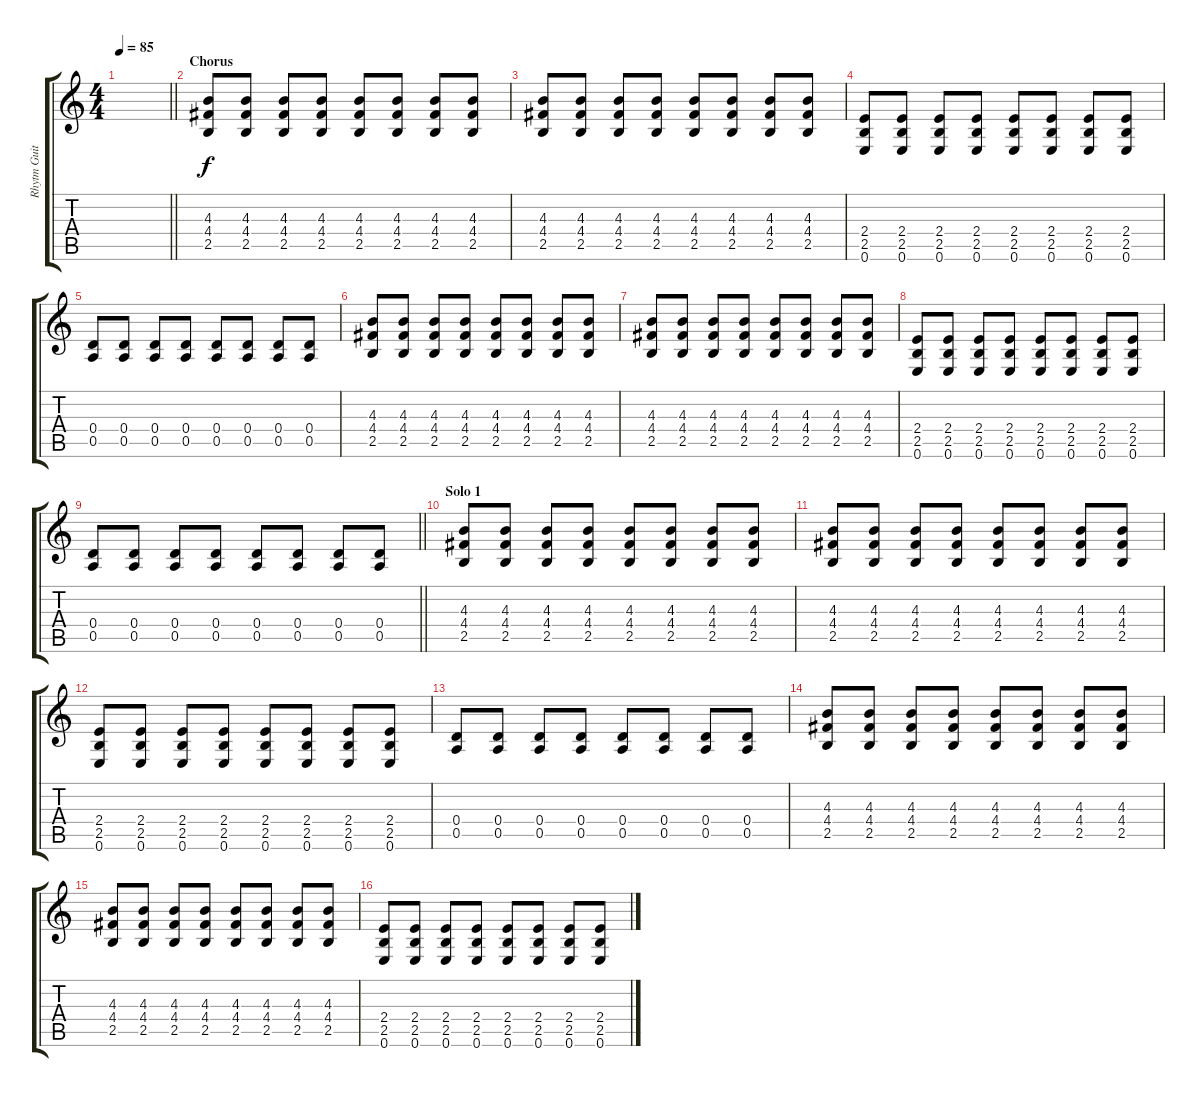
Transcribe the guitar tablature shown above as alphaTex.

\track ("Rhytm Guitar" "Rhytm Guit") {instrument distortionguitar}
\staff {score tabs}
\tuning (E4 B3 G3 D3 A2 E2) {hide}
\ts (4 4)
\tempo 85
\clef g2
\barLineRight lightlight
\ks c
|
\section ("" "Chorus")
(4.3 4.4 2.5).8 (4.3 4.4 2.5).8 (4.3 4.4 2.5).8 (4.3 4.4 2.5).8 (4.3 4.4 2.5).8 (4.3 4.4 2.5).8 (4.3 4.4 2.5).8 (4.3 4.4 2.5).8 |
(4.3 4.4 2.5).8 (4.3 4.4 2.5).8 (4.3 4.4 2.5).8 (4.3 4.4 2.5).8 (4.3 4.4 2.5).8 (4.3 4.4 2.5).8 (4.3 4.4 2.5).8 (4.3 4.4 2.5).8 |
(2.4 2.5 0.6).8 (2.4 2.5 0.6).8 (2.4 2.5 0.6).8 (2.4 2.5 0.6).8 (2.4 2.5 0.6).8 (2.4 2.5 0.6).8 (2.4 2.5 0.6).8 (2.4 2.5 0.6).8 |
(0.4 0.5).8 (0.4 0.5).8 (0.4 0.5).8 (0.4 0.5).8 (0.4 0.5).8 (0.4 0.5).8 (0.4 0.5).8 (0.4 0.5).8 |
(4.3 4.4 2.5).8 (4.3 4.4 2.5).8 (4.3 4.4 2.5).8 (4.3 4.4 2.5).8 (4.3 4.4 2.5).8 (4.3 4.4 2.5).8 (4.3 4.4 2.5).8 (4.3 4.4 2.5).8 |
(4.3 4.4 2.5).8 (4.3 4.4 2.5).8 (4.3 4.4 2.5).8 (4.3 4.4 2.5).8 (4.3 4.4 2.5).8 (4.3 4.4 2.5).8 (4.3 4.4 2.5).8 (4.3 4.4 2.5).8 |
(2.4 2.5 0.6).8 (2.4 2.5 0.6).8 (2.4 2.5 0.6).8 (2.4 2.5 0.6).8 (2.4 2.5 0.6).8 (2.4 2.5 0.6).8 (2.4 2.5 0.6).8 (2.4 2.5 0.6).8 |
\barLineRight lightlight
(0.4 0.5).8 (0.4 0.5).8 (0.4 0.5).8 (0.4 0.5).8 (0.4 0.5).8 (0.4 0.5).8 (0.4 0.5).8 (0.4 0.5).8 |
\section ("" "Solo 1")
(4.3 4.4 2.5).8 (4.3 4.4 2.5).8 (4.3 4.4 2.5).8 (4.3 4.4 2.5).8 (4.3 4.4 2.5).8 (4.3 4.4 2.5).8 (4.3 4.4 2.5).8 (4.3 4.4 2.5).8 |
(4.3 4.4 2.5).8 (4.3 4.4 2.5).8 (4.3 4.4 2.5).8 (4.3 4.4 2.5).8 (4.3 4.4 2.5).8 (4.3 4.4 2.5).8 (4.3 4.4 2.5).8 (4.3 4.4 2.5).8 |
(2.4 2.5 0.6).8 (2.4 2.5 0.6).8 (2.4 2.5 0.6).8 (2.4 2.5 0.6).8 (2.4 2.5 0.6).8 (2.4 2.5 0.6).8 (2.4 2.5 0.6).8 (2.4 2.5 0.6).8 |
(0.4 0.5).8 (0.4 0.5).8 (0.4 0.5).8 (0.4 0.5).8 (0.4 0.5).8 (0.4 0.5).8 (0.4 0.5).8 (0.4 0.5).8 |
(4.3 4.4 2.5).8 (4.3 4.4 2.5).8 (4.3 4.4 2.5).8 (4.3 4.4 2.5).8 (4.3 4.4 2.5).8 (4.3 4.4 2.5).8 (4.3 4.4 2.5).8 (4.3 4.4 2.5).8 |
(4.3 4.4 2.5).8 (4.3 4.4 2.5).8 (4.3 4.4 2.5).8 (4.3 4.4 2.5).8 (4.3 4.4 2.5).8 (4.3 4.4 2.5).8 (4.3 4.4 2.5).8 (4.3 4.4 2.5).8 |
(2.4 2.5 0.6).8 (2.4 2.5 0.6).8 (2.4 2.5 0.6).8 (2.4 2.5 0.6).8 (2.4 2.5 0.6).8 (2.4 2.5 0.6).8 (2.4 2.5 0.6).8 (2.4 2.5 0.6).8
